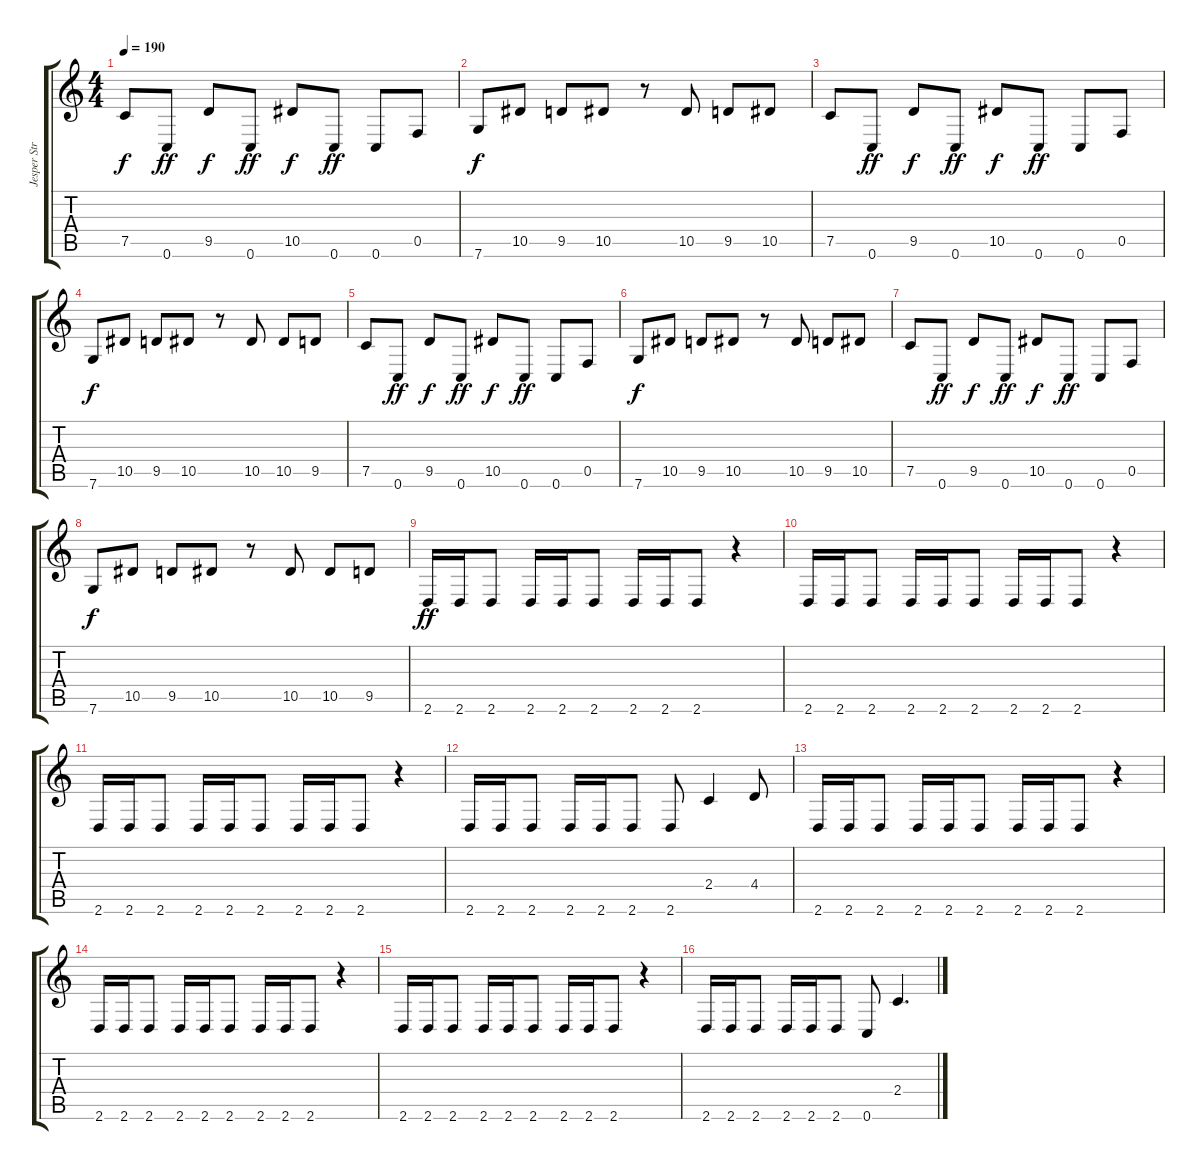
\track ("Jesper Stromblad" "Jesper Str") {instrument distortionguitar}
\staff {score tabs}
\tuning (C4 G3 Eb3 Bb2 F2 C2) {hide}
\ts (4 4)
\tempo 190
\clef g2
\ks c
7.5.8{dy f} 0.6.8{dy ff} 9.5.8{dy f} 0.6.8{dy ff} 10.5.8{dy f} 0.6.8{dy ff} 0.6.8 0.5.8 |
7.6.8{dy f} 10.5.8 9.5.8 10.5.8 r.8 10.5.8 9.5.8 10.5.8 |
7.5.8 0.6.8{dy ff} 9.5.8{dy f} 0.6.8{dy ff} 10.5.8{dy f} 0.6.8{dy ff} 0.6.8 0.5.8 |
7.6.8{dy f} 10.5.8 9.5.8 10.5.8 r.8 10.5.8 10.5.8 9.5.8 |
7.5.8 0.6.8{dy ff} 9.5.8{dy f} 0.6.8{dy ff} 10.5.8{dy f} 0.6.8{dy ff} 0.6.8 0.5.8 |
7.6.8{dy f} 10.5.8 9.5.8 10.5.8 r.8 10.5.8 9.5.8 10.5.8 |
7.5.8 0.6.8{dy ff} 9.5.8{dy f} 0.6.8{dy ff} 10.5.8{dy f} 0.6.8{dy ff} 0.6.8 0.5.8 |
7.6.8{dy f} 10.5.8 9.5.8 10.5.8 r.8 10.5.8 10.5.8 9.5.8 |
2.6.16{dy ff} 2.6.16 2.6.8 2.6.16 2.6.16 2.6.8 2.6.16 2.6.16 2.6.8 r.4 |
2.6.16 2.6.16 2.6.8 2.6.16 2.6.16 2.6.8 2.6.16 2.6.16 2.6.8 r.4 |
2.6.16 2.6.16 2.6.8 2.6.16 2.6.16 2.6.8 2.6.16 2.6.16 2.6.8 r.4 |
2.6.16 2.6.16 2.6.8 2.6.16 2.6.16 2.6.8 2.6.8 2.4.4 4.4.8 |
2.6.16 2.6.16 2.6.8 2.6.16 2.6.16 2.6.8 2.6.16 2.6.16 2.6.8 r.4 |
2.6.16 2.6.16 2.6.8 2.6.16 2.6.16 2.6.8 2.6.16 2.6.16 2.6.8 r.4 |
2.6.16 2.6.16 2.6.8 2.6.16 2.6.16 2.6.8 2.6.16 2.6.16 2.6.8 r.4 |
2.6.16 2.6.16 2.6.8 2.6.16 2.6.16 2.6.8 0.6.8 2.4.4{d}
